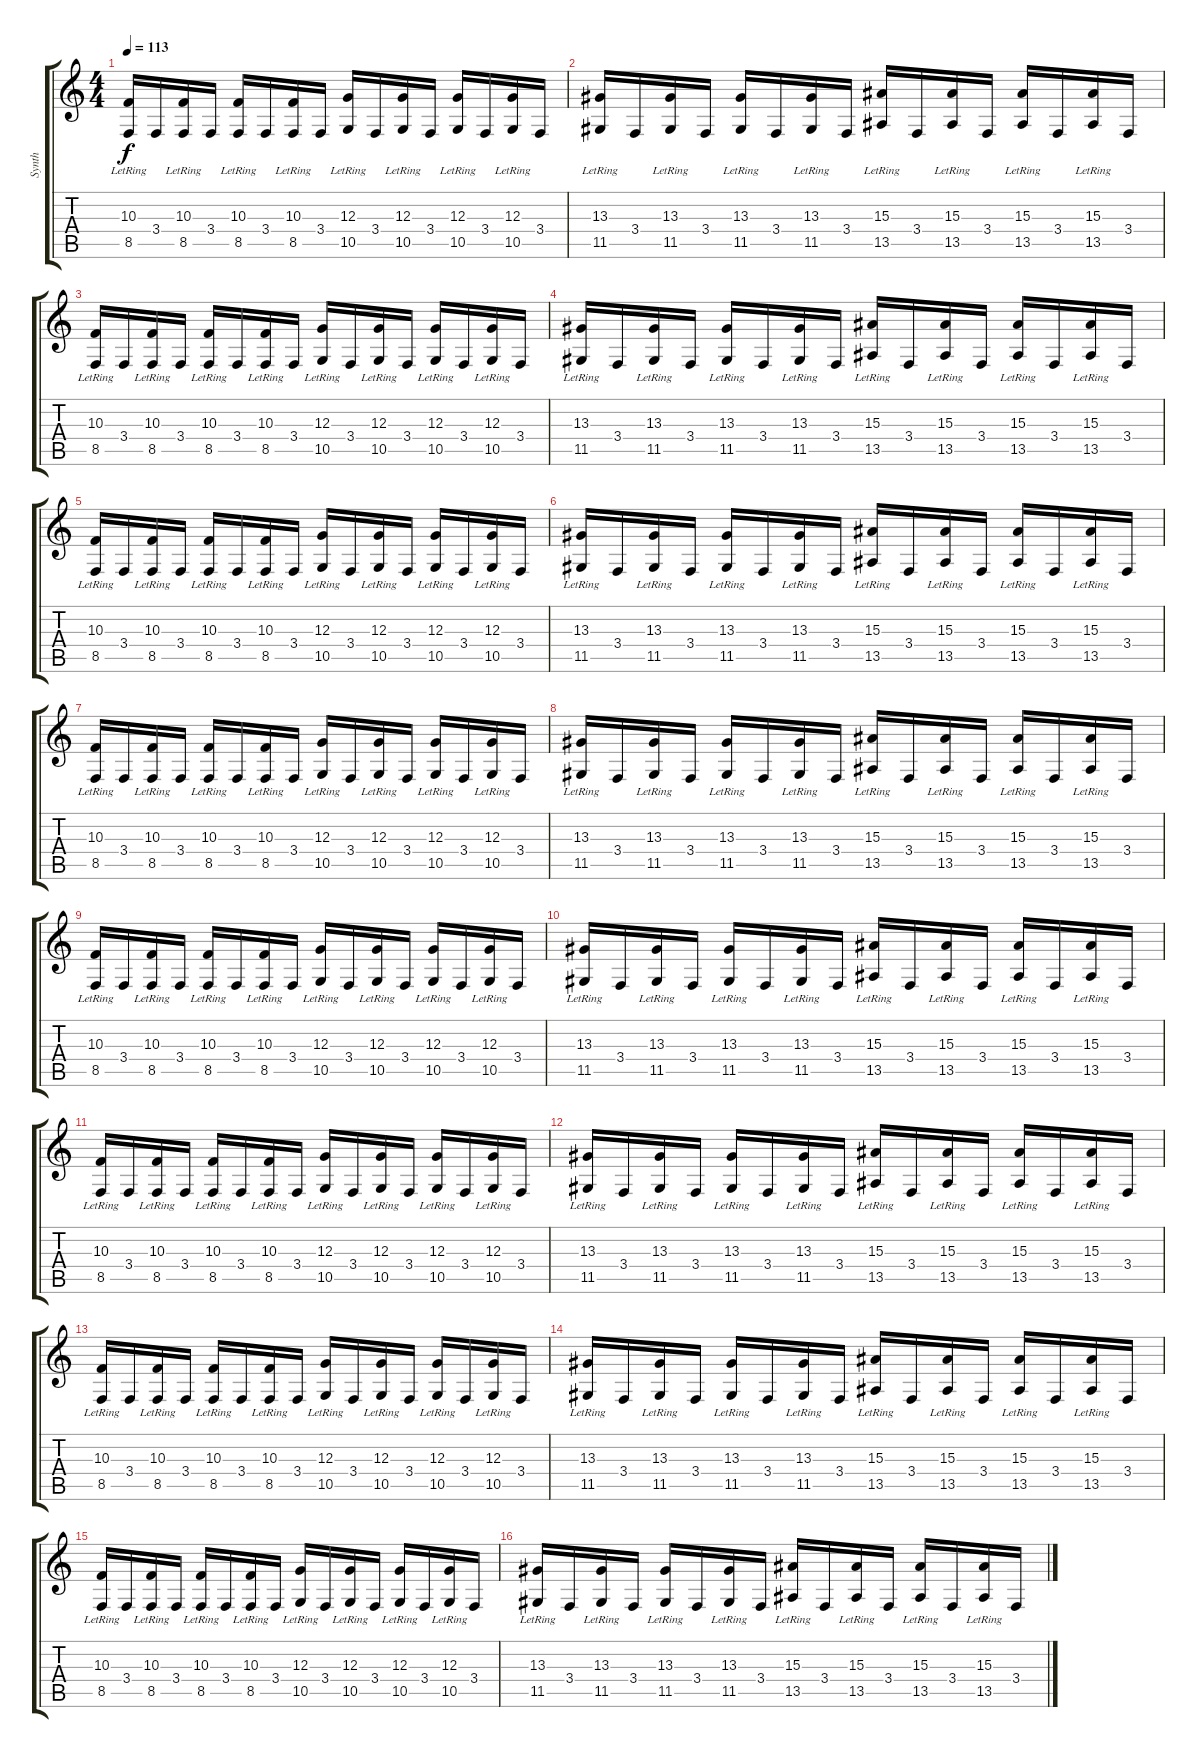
\track ("Synth" "Synth") {instrument lead2sawtooth}
\staff {score tabs}
\tuning (E4 B3 G3 D3 A2 E2) {hide}
\ts (4 4)
\tempo 113
\clef g2
\ks c
(10.3{lr} 8.5).16{dy f} 3.4.16 (10.3{lr} 8.5).16 3.4.16 (10.3{lr} 8.5).16 3.4.16 (10.3{lr} 8.5).16 3.4.16 (12.3{lr} 10.5).16 3.4.16 (12.3{lr} 10.5).16 3.4.16 (12.3{lr} 10.5).16 3.4.16 (12.3{lr} 10.5).16 3.4.16 |
(13.3{lr} 11.5).16 3.4.16 (13.3{lr} 11.5).16 3.4.16 (13.3{lr} 11.5).16 3.4.16 (13.3{lr} 11.5).16 3.4.16 (15.3{lr} 13.5).16 3.4.16 (15.3{lr} 13.5).16 3.4.16 (15.3{lr} 13.5).16 3.4.16 (15.3{lr} 13.5).16 3.4.16 |
(10.3{lr} 8.5).16{volume 10} 3.4.16 (10.3{lr} 8.5).16 3.4.16 (10.3{lr} 8.5).16 3.4.16 (10.3{lr} 8.5).16 3.4.16 (12.3{lr} 10.5).16 3.4.16 (12.3{lr} 10.5).16 3.4.16 (12.3{lr} 10.5).16 3.4.16 (12.3{lr} 10.5).16 3.4.16 |
(13.3{lr} 11.5).16 3.4.16 (13.3{lr} 11.5).16 3.4.16 (13.3{lr} 11.5).16 3.4.16 (13.3{lr} 11.5).16 3.4.16 (15.3{lr} 13.5).16 3.4.16 (15.3{lr} 13.5).16 3.4.16 (15.3{lr} 13.5).16 3.4.16 (15.3{lr} 13.5).16 3.4.16 |
(10.3{lr} 8.5).16 3.4.16 (10.3{lr} 8.5).16 3.4.16 (10.3{lr} 8.5).16 3.4.16 (10.3{lr} 8.5).16 3.4.16 (12.3{lr} 10.5).16 3.4.16 (12.3{lr} 10.5).16 3.4.16 (12.3{lr} 10.5).16 3.4.16 (12.3{lr} 10.5).16 3.4.16 |
(13.3{lr} 11.5).16 3.4.16 (13.3{lr} 11.5).16 3.4.16 (13.3{lr} 11.5).16 3.4.16 (13.3{lr} 11.5).16 3.4.16 (15.3{lr} 13.5).16 3.4.16 (15.3{lr} 13.5).16 3.4.16 (15.3{lr} 13.5).16 3.4.16 (15.3{lr} 13.5).16 3.4.16 |
(10.3{lr} 8.5).16 3.4.16 (10.3{lr} 8.5).16 3.4.16 (10.3{lr} 8.5).16 3.4.16 (10.3{lr} 8.5).16 3.4.16 (12.3{lr} 10.5).16 3.4.16 (12.3{lr} 10.5).16 3.4.16 (12.3{lr} 10.5).16 3.4.16 (12.3{lr} 10.5).16 3.4.16 |
(13.3{lr} 11.5).16 3.4.16 (13.3{lr} 11.5).16 3.4.16 (13.3{lr} 11.5).16 3.4.16 (13.3{lr} 11.5).16 3.4.16 (15.3{lr} 13.5).16 3.4.16 (15.3{lr} 13.5).16 3.4.16 (15.3{lr} 13.5).16 3.4.16 (15.3{lr} 13.5).16 3.4.16 |
(10.3{lr} 8.5).16 3.4.16 (10.3{lr} 8.5).16 3.4.16 (10.3{lr} 8.5).16 3.4.16 (10.3{lr} 8.5).16 3.4.16 (12.3{lr} 10.5).16 3.4.16 (12.3{lr} 10.5).16 3.4.16 (12.3{lr} 10.5).16 3.4.16 (12.3{lr} 10.5).16 3.4.16 |
(13.3{lr} 11.5).16 3.4.16 (13.3{lr} 11.5).16 3.4.16 (13.3{lr} 11.5).16 3.4.16 (13.3{lr} 11.5).16 3.4.16 (15.3{lr} 13.5).16 3.4.16 (15.3{lr} 13.5).16 3.4.16 (15.3{lr} 13.5).16 3.4.16 (15.3{lr} 13.5).16 3.4.16 |
(10.3{lr} 8.5).16{volume 10} 3.4.16 (10.3{lr} 8.5).16 3.4.16 (10.3{lr} 8.5).16 3.4.16 (10.3{lr} 8.5).16 3.4.16 (12.3{lr} 10.5).16 3.4.16 (12.3{lr} 10.5).16 3.4.16 (12.3{lr} 10.5).16 3.4.16 (12.3{lr} 10.5).16 3.4.16 |
(13.3{lr} 11.5).16 3.4.16 (13.3{lr} 11.5).16 3.4.16 (13.3{lr} 11.5).16 3.4.16 (13.3{lr} 11.5).16 3.4.16 (15.3{lr} 13.5).16 3.4.16 (15.3{lr} 13.5).16 3.4.16 (15.3{lr} 13.5).16 3.4.16 (15.3{lr} 13.5).16 3.4.16 |
(10.3{lr} 8.5).16 3.4.16 (10.3{lr} 8.5).16 3.4.16 (10.3{lr} 8.5).16 3.4.16 (10.3{lr} 8.5).16 3.4.16 (12.3{lr} 10.5).16 3.4.16 (12.3{lr} 10.5).16 3.4.16 (12.3{lr} 10.5).16 3.4.16 (12.3{lr} 10.5).16 3.4.16 |
(13.3{lr} 11.5).16 3.4.16 (13.3{lr} 11.5).16 3.4.16 (13.3{lr} 11.5).16 3.4.16 (13.3{lr} 11.5).16 3.4.16 (15.3{lr} 13.5).16 3.4.16 (15.3{lr} 13.5).16 3.4.16 (15.3{lr} 13.5).16 3.4.16 (15.3{lr} 13.5).16 3.4.16 |
(10.3{lr} 8.5).16 3.4.16 (10.3{lr} 8.5).16 3.4.16 (10.3{lr} 8.5).16 3.4.16 (10.3{lr} 8.5).16 3.4.16 (12.3{lr} 10.5).16 3.4.16 (12.3{lr} 10.5).16 3.4.16 (12.3{lr} 10.5).16 3.4.16 (12.3{lr} 10.5).16 3.4.16 |
(13.3{lr} 11.5).16 3.4.16 (13.3{lr} 11.5).16 3.4.16 (13.3{lr} 11.5).16 3.4.16 (13.3{lr} 11.5).16 3.4.16 (15.3{lr} 13.5).16 3.4.16 (15.3{lr} 13.5).16 3.4.16 (15.3{lr} 13.5).16 3.4.16 (15.3{lr} 13.5).16 3.4.16
